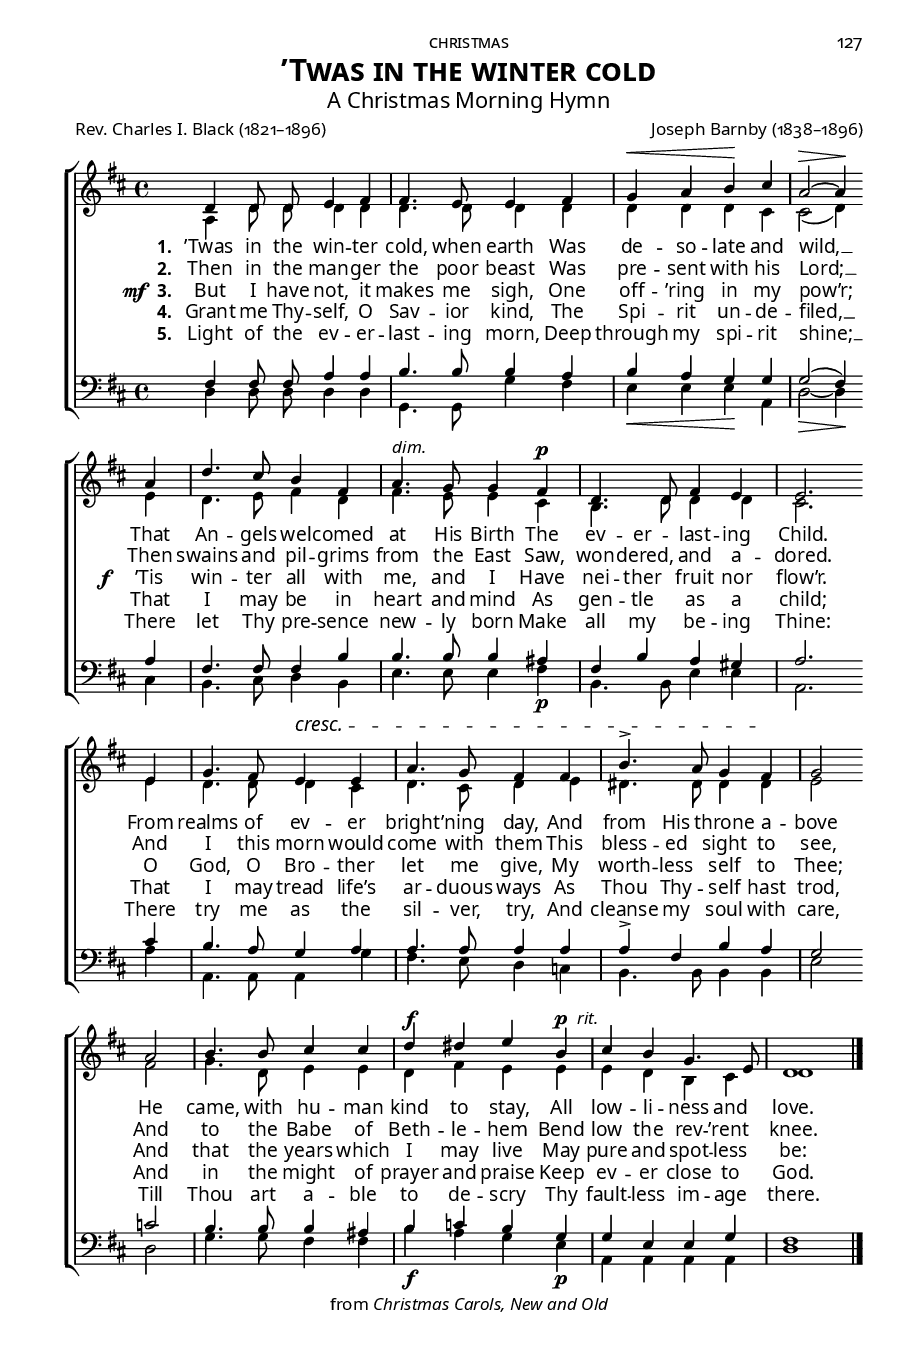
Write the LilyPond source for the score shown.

\version "2.14.2"
\include "util.ly"
\header {
  title = \markup{\override #'(font-name . "Garamond Premier Pro Semibold"){ \abs-fontsize #15 \smallCapsOldStyle"’Twas in the winter cold"}}
  subtitle = \markup{\override #'(font-name . "Garamond Premier Pro"){ \abs-fontsize #10.5 "A Christmas Morning Hymn"}}
  poet = \markup\oldStyleNum"Rev. Charles I. Black (1821–1896)"
  composer = \markup\oldStyleNum"Joseph Barnby (1838–1896)"
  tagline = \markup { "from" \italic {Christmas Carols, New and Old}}
}
\paper {
  %print-all-headers = ##f
  paper-height = 9\in
  paper-width = 6\in
  indent = 0\in
  %system-system-spacing = #'((basic-distance . 10) (padding . 0))
  system-system-spacing =
    #'((basic-distance . 0)
       (minimum-distance . 0)
       (padding . -5)
       (stretchability . 100))
  markup-system-spacing =
    #'((basic-distance . 2)
       (minimum-distance . 2)
       (padding . 1)
       (stretchability . 0))
  ragged-last-bottom = ##f
  ragged-bottom = ##f
  two-sided = ##t
  inner-margin = 0.5\in
  outer-margin = 0.25\in
  top-margin = 0.25\in
  bottom-margin = 0.25\in
  first-page-number = #127
  print-first-page-number = ##t
  headerLine = \markup{\override #'(font-name . "Garamond Premier Pro") \smallCapsOldStyle"christmas"}
  oddHeaderMarkup = \markup\fill-line{
     \override #'(font-name . "Garamond Premier Pro")\abs-fontsize #8.5
     \combine 
        \fill-line{"" \if \should-print-page-number
        \oldStylePageNum""
        }
        \fill-line{\headerLine}
  }
  evenHeaderMarkup = \markup {
     \override #'(font-name . "Garamond Premier Pro")\abs-fontsize #8.5
     \combine
        \if \should-print-page-number
        \oldStylePageNum""
        \fill-line{\headerLine}
  }
}
#(set-global-staff-size 15) \paper{ #(define fonts (make-pango-font-tree "GoudyOlSt BT" "Garamond Premier Pro" "Garamond Premier Pro" (/ 15 20))) }
global = {
  \key d \major
  \time 4/4
  \autoBeamOff
  \override DynamicLineSpanner #'staff-padding = #0.0
  \override DynamicLineSpanner #'Y-extent = #'(0 . 0)
}

sopMusic = \relative c' {
  d4 d8 d e4 fis |
  fis4. e8 e4 fis |
  g^\< a b\! cis |
  a2~^\> a4\! \bar""\break a4 |
  
  d4. cis8 b4 fis |
  a4.^\markup\italic"dim." g8 g4 fis^\p |
  d4. d8 fis4 e |
  e2. \bar""\break e4 |
  
  g4. fis8 e4^\cresc e |
  a4. g8 fis4 fis |
  b4.-> a8 g4 fis\! |
  g2 \bar""\break a |
  
  b4. b8 cis4 cis |
  d^\f dis e b^\markup{\dynamic"p" \italic" rit."} |
  cis b g4. e8 |
  d1 \bar "|."
}
sopWords = \lyricmode {
  
}

altoMusic = \relative c' {
  a4 d8 d d4 d |
  d4. d8 d4 d |
  d d d cis |
  cis2( d4) e |
  
  d4. e8 fis4 d |
  fis4. e8 e4 cis |
  b4. d8 d4 d |
  cis2. e4 |
  
  d4. d8 d4 cis |
  d4. cis8 d4 e |
  dis4. dis8 dis4 dis |
  e2 fis |
  
  g4. d8 e4 e |
  d4 fis e e |
  e d b cis |
  d1 \bar "|."
}
altoWords = \lyricmode {
  \dropLyricsIX
  \set stanza = #"1. "
  ’Twas in the win -- ter cold, when earth Was de -- so -- late and wild, __
  That An -- gels wel -- comed at His Birth The ev -- er -- last -- ing Child.
  From realms of ev -- er bright -- ’ning day, And from His throne a -- bove
  He came, with hu -- man kind to stay, All low -- li -- ness and love.
}
altoWordsII = \lyricmode {
  \dropLyricsIX
%\markup\italic
  \set stanza = #"2. "
  Then in the man -- ger the poor beast
  Was pre -- sent with his Lord; __
  Then swains and pil -- grims from the East
  Saw, won -- dered, and a -- dored.
  And I this morn would come with them
  This bless -- ed sight to see,
  And to the Babe of Beth -- le -- hem
  Bend low the rev -- ’rent knee.
}
altoWordsIII = {
  \dropLyricsIX
  \set stanza = \markup{\dynamic"mf " "3. "}
  \lyricmode {
    But I have not, it makes me sigh,
    One off -- ’ring in my pow’r;
  }
  \set stanza = \markup\dynamic"f "
  \lyricmode {
    ’Tis win -- ter all with me, and I
    Have nei -- ther fruit nor flow’r.
    O God, O Bro -- ther let me give,
    My worth -- less self to Thee;
    And that the years which I may live
    May pure and spot -- less be:
  }
}
altoWordsIV = \lyricmode {
  \dropLyricsIX
  \set stanza = #"4. "
  Grant me Thy -- self, O Sav -- ior kind,
  The Spi -- rit un -- de -- filed, __
  That I may be in heart and mind
  As gen -- tle as a child;
  That I may tread life’s ar -- duous ways
  As Thou Thy -- self hast trod,
  And in the might of prayer and praise
  Keep ev -- er close to God.
}
altoWordsV = \lyricmode {
  \dropLyricsIX
  \set stanza = #"5. "
  Light of the ev -- er -- last -- ing morn,
  Deep through my spi -- rit shine; __
  There let Thy pre  -- sence new -- ly born
  Make all my be -- ing Thine:
  There try me as the sil -- ver, try,
  And cleanse my soul with care,
  Till Thou art a -- ble to de -- scry
  Thy fault -- less im -- age there.
}
altoWordsVI = \lyricmode {
  \set stanza = #"6. "
  \set ignoreMelismata = ##t
}
tenorMusic = \relative c {
  fis4 fis8 fis a4 a |
  b4. b8 b4 a |
  b_\< a g\! g |
  g2(_\> fis4\!) a4 |
  
  fis4. fis8 fis4 b |
  b4. b8 b4 ais_\p |
  fis b a gis |
  a2. cis4 |
  
  b4. a8 g4 a |
  a4. a8 a4 a |
  a-> fis b a |
  g2 c |
  
  b4. b8 b4 ais |
  b_\f c b g_\p |
  g e e g |
  fis1 \bar "|."
}
tenorWords = \lyricmode {

}

bassMusic = \relative c {
  d4 d8 d d4 d |
  g,4. g8 g'4 fis |
  e e e a, |
  d2~ d4 cis |
  
  b4. cis8 d4 b |
  e4. e8 e4 fis |
  b,4. b8 e4 e |
  a,2. a'4 |
  
  a,4. a8 a4 g' |
  fis4. e8 d4 c |
  b4. b8 b4 b |
  e2 d |
  
  g4. g8 fis4 fis |
  b a g e |
  a, a a a |
  d1 \bar "|."
}
bassWords = \lyricmode {

}

pianoRH = \relative c' {
  
}
pianoLH = \relative c' {
  
}

\score {
  <<
   \new ChoirStaff <<
%    \new Lyrics = sopranos \with { \override VerticalAxisGroup #'nonstaff-relatedstaff-spacing = #'((basic-distance . 1)) }
    \new Staff = women <<
      \new Voice = "sopranos" { \voiceOne << \global \sopMusic >> }
      \new Voice = "altos" { \voiceTwo << \global \altoMusic >> }
    >>
   \new Staff = men <<
      \clef bass
      \new Voice = "tenors" { \voiceOne << \global \tenorMusic >> }
      \new Voice = "basses" { \voiceTwo << \global \bassMusic >> }
    >>
    \new Lyrics \with { alignAboveContext = #"women" \override VerticalAxisGroup #'nonstaff-relatedstaff-spacing = #'((basic-distance . 1))} \lyricsto "sopranos" \sopWords
     \new Lyrics = "altosVI"  \with { alignBelowContext = #"women" \override VerticalAxisGroup #'nonstaff-relatedstaff-spacing = #'((basic-distance . 1))} \lyricsto "tenors" \altoWordsVI
    \new Lyrics = "altosV"  \with { alignBelowContext = #"women" \override VerticalAxisGroup #'nonstaff-relatedstaff-spacing = #'((basic-distance . 1))} \lyricsto "tenors" \altoWordsV
    \new Lyrics = "altosIV"  \with { alignBelowContext = #"women" \override VerticalAxisGroup #'nonstaff-relatedstaff-spacing = #'((basic-distance . 1))} \lyricsto "tenors" \altoWordsIV
    \new Lyrics = "altosIII"  \with { alignBelowContext = #"women" \override VerticalAxisGroup #'nonstaff-relatedstaff-spacing = #'((basic-distance . 1))} \lyricsto "tenors" \altoWordsIII
    \new Lyrics = "altosII"  \with { alignBelowContext = #"women" \override VerticalAxisGroup #'nonstaff-relatedstaff-spacing = #'((basic-distance . 1))} \lyricsto "tenors" \altoWordsII
    \new Lyrics = "altos"  \with { alignBelowContext = #"women" \override VerticalAxisGroup #'nonstaff-relatedstaff-spacing = #'((padding . -0.5))} \lyricsto "tenors" \altoWords
    \new Lyrics \with { alignAboveContext = #"men" \override VerticalAxisGroup #'nonstaff-relatedstaff-spacing = #'((basic-distance . 1)) } \lyricsto "tenors" \tenorWords
    \new Lyrics \with { alignBelowContext = #"men" \override VerticalAxisGroup #'nonstaff-relatedstaff-spacing = #'((basic-distance . 1)) } \lyricsto "basses" \bassWords
  >>
%    \new PianoStaff << \new Staff { \new Voice { \pianoRH } } \new Staff { \clef "bass" \pianoLH } >>
  >>
  \layout {
    \context {
      \Score
      %\override SpacingSpanner #'base-shortest-duration = #(ly:make-moment 1 8)
      %\override SpacingSpanner #'common-shortest-duration = #(ly:make-moment 1 4)
    }
    \context {
      % Remove all empty staves
      % \Staff \RemoveEmptyStaves \override VerticalAxisGroup #'remove-first = ##t
    }
    \context {
      \Lyrics
      \override LyricText #'X-offset = #center-on-word
    }
  }
  \midi {
    \tempo 4 = 80
    \set Staff.midiInstrument = "piccolo"
  
    \context {
      \Voice
      \remove "Dynamic_performer"
    }
  }
}
